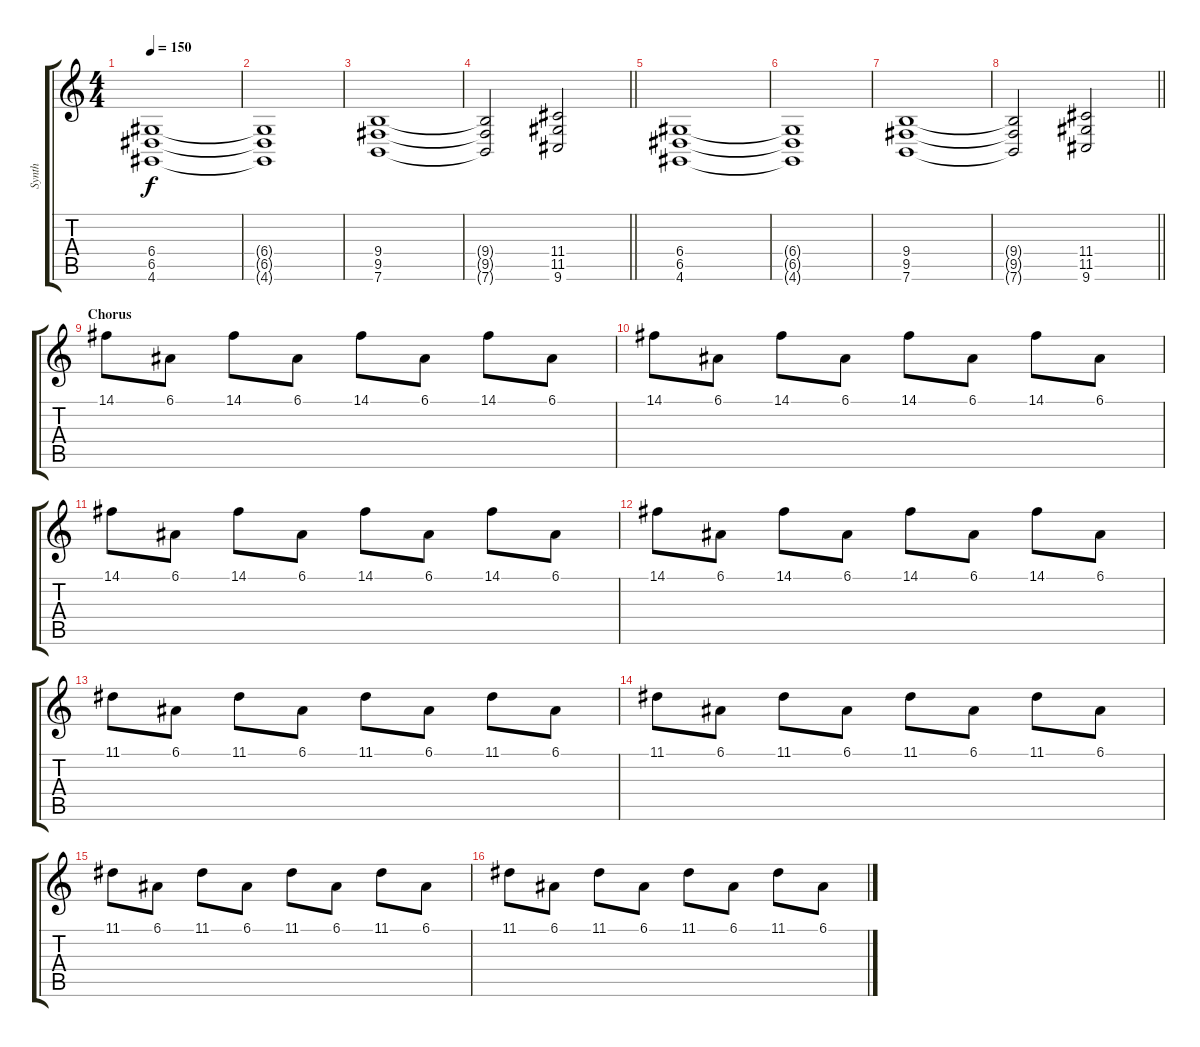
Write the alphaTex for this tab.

\track ("Synth" "Synth") {instrument lead2sawtooth bank 255}
\staff {score tabs}
\tuning (E4 B3 G3 D3 A2 E2) {hide}
\ts (4 4)
\tempo 150
\clef g2
\ks c
(6.4 6.5 4.6).1{dy f} |
(6.4{t} 6.5{t} 4.6{t}).1 |
(9.4 9.5 7.6).1 |
\barLineRight lightlight
(9.4{t} 9.5{t} 7.6{t}).2 (11.4 11.5 9.6).2 |
(6.4 6.5 4.6).1 |
(6.4{t} 6.5{t} 4.6{t}).1 |
(9.4 9.5 7.6).1 |
\barLineRight lightlight
(9.4{t} 9.5{t} 7.6{t}).2 (11.4 11.5 9.6).2 |
\section ("" "Chorus")
14.1.8 6.1.8 14.1.8 6.1.8 14.1.8 6.1.8 14.1.8 6.1.8 |
14.1.8 6.1.8 14.1.8 6.1.8 14.1.8 6.1.8 14.1.8 6.1.8 |
14.1.8 6.1.8 14.1.8 6.1.8 14.1.8 6.1.8 14.1.8 6.1.8 |
14.1.8 6.1.8 14.1.8 6.1.8 14.1.8 6.1.8 14.1.8 6.1.8 |
11.1.8 6.1.8 11.1.8 6.1.8 11.1.8 6.1.8 11.1.8 6.1.8 |
11.1.8 6.1.8 11.1.8 6.1.8 11.1.8 6.1.8 11.1.8 6.1.8 |
11.1.8 6.1.8 11.1.8 6.1.8 11.1.8 6.1.8 11.1.8 6.1.8 |
11.1.8 6.1.8 11.1.8 6.1.8 11.1.8 6.1.8 11.1.8 6.1.8
